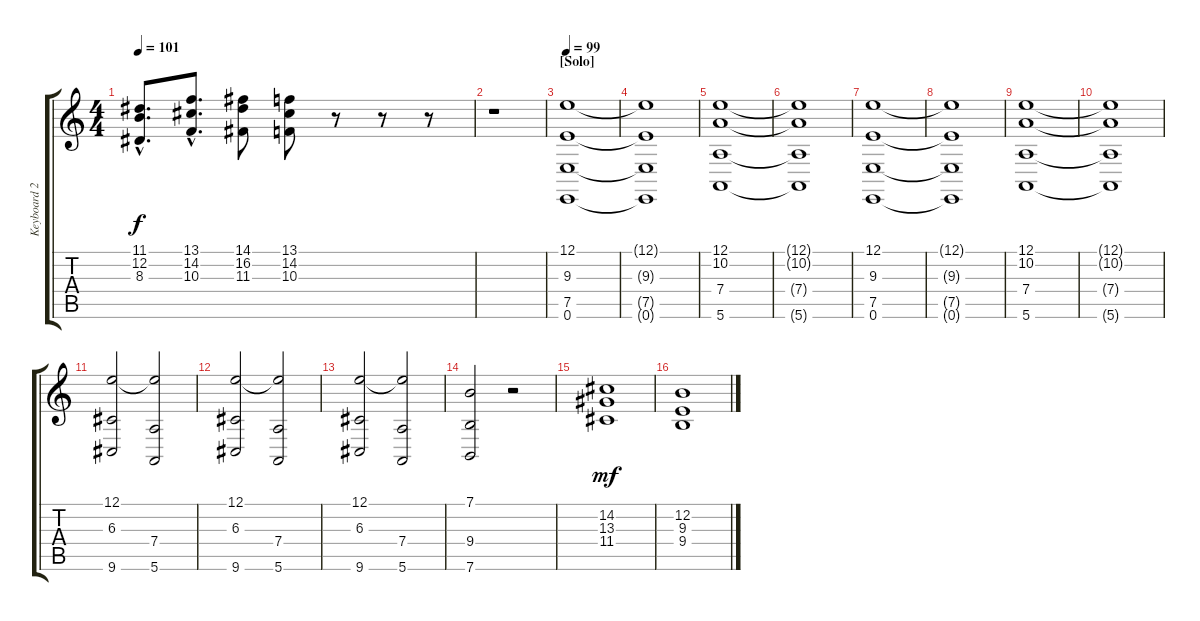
\track ("Keyboard 2" "Keyboard 2") {instrument synthstrings2}
\staff {score tabs}
\tuning (E4 B3 G3 D3 A2 E2) {hide}
\ts (4 4)
\tempo 101
\clef g2
\ks c
(11.1{hac} 12.2{hac} 8.3{hac}).8{d dy f} (13.1{hac} 14.2{hac} 10.3{hac}).8{d} (14.1 16.2 11.3).8 (13.1 14.2 10.3).8 r.8 r.8 r.8 |
r.1 |
\section ("" "[Solo]")
\tempo 99
(12.1 9.3 7.5 0.6).1{balance 8 instrument synthstrings2} |
(12.1{t} 9.3{t} 7.5{t} 0.6{t}).1 |
(12.1 10.2 7.4 5.6).1 |
(12.1{t} 10.2{t} 7.4{t} 5.6{t}).1 |
(12.1 9.3 7.5 0.6).1 |
(12.1{t} 9.3{t} 7.5{t} 0.6{t}).1 |
(12.1 10.2 7.4 5.6).1 |
(12.1{t} 10.2{t} 7.4{t} 5.6{t}).1 |
\section ("" "")
(12.1 6.3 9.6).2 (12.1{t} 7.4 5.6).2 |
(12.1 6.3 9.6).2 (12.1{t} 7.4 5.6).2 |
(12.1 6.3 9.6).2 (12.1{t} 7.4 5.6).2 |
(7.1 9.4 7.6).2 r.2 |
\section ("" "")
(14.2 13.3 11.4).1{dy mf balance 8 instrument synthstrings2} |
(12.2 9.3 9.4).1
